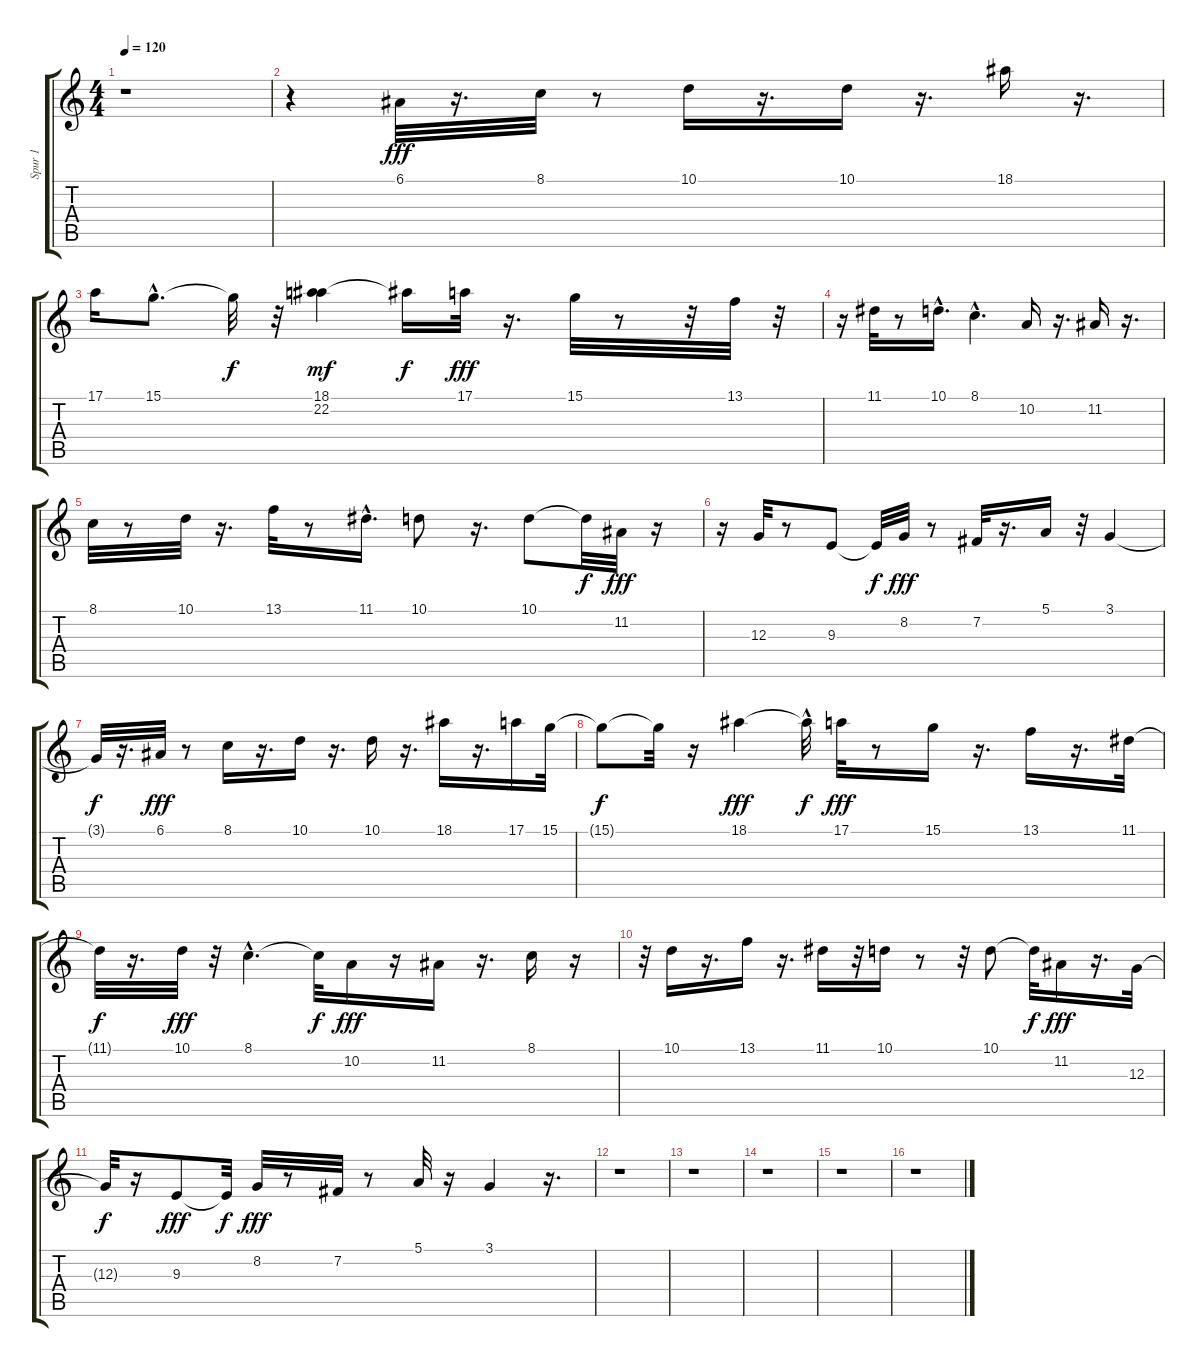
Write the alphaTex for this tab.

\track ("Spur 1" "Spur 1") {instrument panflute}
\staff {score tabs}
\tuning (E4 B3 G3 D3 A2 E2) {hide}
\ts (4 4)
\tempo 120
\clef g2
\ks c
r.1{dy fff instrument panflute} |
r.4 6.1.32 r.16{d} 8.1.32 r.8 10.1.16 r.16{d} 10.1.16 r.16{d} 18.1.16 r.16{d} |
17.1.16 15.1{hac}.8{d} 15.1{t}.32{dy f} r.32 (18.1 22.2).4{dy mf} 18.1{t}.16{dy f} 17.1.32{dy fff} r.16{d} 15.1.32 r.8 r.32 13.1.32 r.32 |
r.16 11.1.32 r.8 10.1{hac}.16{d} 8.1{hac}.4{d} 10.2.16 r.16{d} 11.2.16 r.16{d} |
8.1.32 r.8 10.1.32 r.16{d} 13.1.32 r.8 11.1{hac}.16{d} 10.1.8 r.16{d} 10.1.8 10.1{t}.32{dy f} 11.2.32{dy fff} r.16 |
r.16 12.3.32 r.8 9.3.8 9.3{t}.32{dy f} 8.2.32{dy fff} r.8 7.2.32 r.16{d} 5.1.16 r.32 3.1.4 |
3.1{t}.32{dy f} r.16{d} 6.1.32{dy fff} r.8 8.1.16 r.16{d} 10.1.16 r.16{d} 10.1.16 r.16{d} 18.1.16 r.16{d} 17.1.16 15.1.32 |
15.1{t}.8{dy f} 15.1{t}.32 r.16 18.1.4{dy fff} 18.1{hac t}.32{dy f} 17.1.32{dy fff} r.8 15.1.16 r.16{d} 13.1.16 r.16{d} 11.1.32 |
11.1{t}.32{dy f} r.16{d} 10.1.32{dy fff} r.32 8.1{hac}.4{d} 8.1{t}.32{dy f} 10.2.16{dy fff} r.16 11.2.16 r.16{d} 8.1.16 r.16 |
r.32 10.1.16 r.16{d} 13.1.16 r.16{d} 11.1.16 r.32 10.1.16 r.8 r.32 10.1.8 10.1{t}.32{dy f} 11.2.16{dy fff} r.16{d} 12.3.32 |
12.3{t}.32{dy f} r.16 9.3.8{dy fff} 9.3{t}.32{dy f} 8.2.32{dy fff} r.8 7.2.32 r.8 5.1.32 r.16 3.1.4 r.16{d} |
r.1 |
r.1 |
r.1 |
r.1 |
r.1
